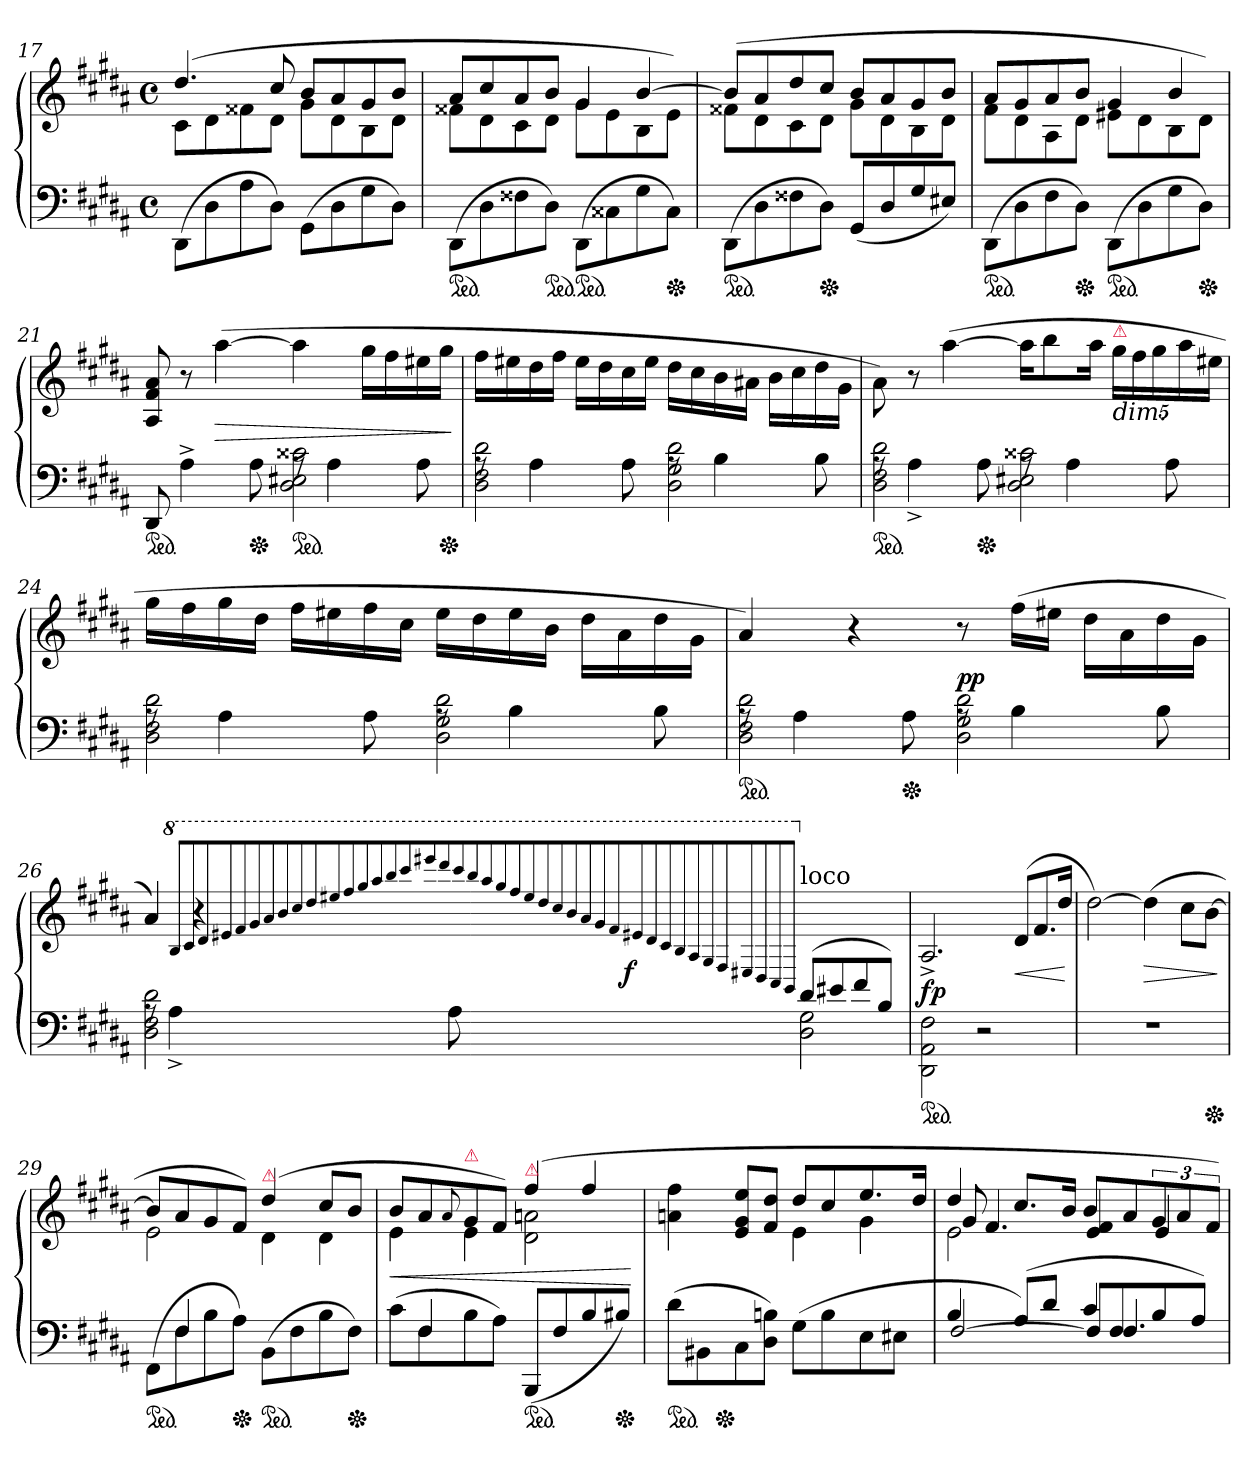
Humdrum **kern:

**kern	**kern	**dynam
*part1	*part1	*part1
*staff2	*staff1	*staff1/2
*clefF4	*clefG2	*
*k[f#c#g#d#a#]	*k[f#c#g#d#a#]	*
*B:	*B:	*
*M4/4	*M4/4	*
*met(c)	*met(c)	*
=17	=17	=17
*	*^	*
(>8DD#\L	(>4.dd#	8c#L	.
8D#	.	8d#	.
8A#	.	8f##X	.
8D#J)	8cc#	8d#J	.
(>8GG#\L	8bL	8g#L	.
8D#	8a#	8d#	.
8G#	8g#	8B	.
8D#J)	8bJ	8d#J	.
=18	=18	=18	=18
*ped	*	*	*
(>8DD#\L	8a#L	8f##XL	.
8D#	8cc#	8d#	.
8F##X	8a#	8c#	.
*ped	*	*	*
8D#J)	8bJ	8d#J	.
*ped	*	*	*
(>8DD#\L	4g#	8g#L	.
8C##X	.	8e	.
8G#	[4b	8B	.
*Xped	*	*	*
8C##J)	.	8eJ)	.
=19	=19	=19	=19
*ped	*	*	*
(>8DD#\L	(>8bL]	8f##XL	.
8D#	8a#	8d#	.
8F##X	8dd#	8c#	.
*Xped	*	*	*
8D#J)	8cc#J	8d#J	.
(>8GG#L	8bL	8g#L	.
8D#	8a#	8d#	.
8G#	8g#	8B	.
8E#XJ)	8bJ	8d#J	.
=20	=20	=20	=20
*ped	*	*	*
(>8DD#\L	8a#L	8f#L	.
8D#	8g#	8d#	.
8F#	8a#	8A#	.
*Xped	*	*	*
8D#J)	8bJ	8d#J	.
*ped	*	*	*
(>8DD#\L	4g#	8e#XL	.
8D#	.	8d#	.
8G#	4b	8B	.
*Xped	*	*	*
8D#J)	.	8d#J)	.
*	*v	*v	*
=21	=21	=21
*^	*	*
*ped	*	*	*
2ryy	8DD#	8A# 8f# 8a#	.
.	4A#^>	8r	.
.	.	(>[4aa#	>
*Xped	*	*	*
.	8A#	.	.
*ped	*	*	*
2D#\ 2E#X\ 2c##X\	8rA	4aa#]	.
.	4A#	.	.
.	.	16gg#LL	.
.	.	16ff#	.
.	8A#	16ee#X	.
*Xped	*	*	*
.	.	16gg#JJ	.
*v	*v	*	*
.	.	]
=22	=22	=22
*^	*	*
2D#\ 2F#\ 2d#\	8rA	16ff#LL	.
.	.	16ee#X	.
.	4A#	16dd#	.
.	.	16ff#JJ	.
.	.	16ee#LL	.
.	.	16dd#	.
.	8A#	16cc#	.
.	.	16ee#JJ	.
2D#\ 2G#\ 2d#\	8rA	16dd#LL	.
.	.	16cc#	.
.	4B	16b	.
.	.	16a#XJJ	.
.	.	16bLL	.
.	.	16cc#	.
.	8B	16dd#	.
.	.	16g#JJ	.
=23	=23	=23	=23
*ped	*	*	*
2D#\ 2F#\ 2d#\	8rA	8a#\)	.
.	4A#^>	8r	.
.	.	(>[4aa#	.
*Xped	*	*	*
.	8A#	.	.
2D#\ 2E#X\ 2c##X\	8rA	16aa#KL]	.
.	.	8bb	.
.	4A#	.	.
.	.	16aa#Jk	.
!	!	!LO:TX:a:color=crimson:t=⚠	!
!	!	!LO:TX:b:i:t=dim.	!
.	.	20gg#LL	.
.	.	20ff#	.
.	.	20gg#	.
.	8A#	.	.
.	.	20aa#	.
.	.	20ee#XJJ	.
=24	=24	=24	=24
2D#\ 2F#\ 2d#\	8rA	16gg#LL	.
.	.	16ff#	.
.	4A#	16gg#	.
.	.	16dd#JJ	.
.	.	16ff#LL	.
.	.	16ee#X	.
.	8A#	16ff#	.
.	.	16cc#JJ	.
2D#\ 2G#\ 2d#\	8rA	16ee#LL	.
.	.	16dd#	.
.	4B	16ee#	.
.	.	16bJJ	.
.	.	16dd#LL	.
.	.	16a#	.
.	8B	16dd#	.
.	.	16g#JJ	.
=25	=25	=25	=25
*ped	*	*	*
2D#\ 2F#\ 2d#\	8rA	4a#)	.
.	4A#	.	.
.	.	4r	.
*Xped	*	*	*
.	8A#	.	.
2D#\ 2G#\ 2d#\	8rA	8r	pp
.	4B	(>16ff#LL	.
.	.	16ee#XJJ	.
.	.	16dd#LL	.
.	.	16a#	.
.	8B	16dd#	.
.	.	16g#JJ	.
=26	=26	=26	=26
*	*	*^	*
2D#\ 2F#\ 2d#\	8rA	4a#)	4..ryy	.
.	4A#^>	.	.	.
.	.	4r	.	.
.	8A#	.	.	.
.	.	.	2ryy	f
*	*	*8va	*	*
.	.	8qb/L	.	.
.	.	8qcc#/	.	.
.	.	8qdd#/	.	.
.	.	8qee#X/	.	.
.	.	8qff#/	.	.
.	.	8qgg#/	.	.
.	.	8qaa#/	.	.
.	.	8qbb/	.	.
.	.	8qccc#/	.	.
.	.	8qddd#/	.	.
.	.	8qeee#X/	.	.
.	.	8qfff#/	.	.
.	.	8qggg#/	.	.
.	.	8qaaa#/	.	.
.	.	8qbbb/	.	.
.	.	8qcccc#/	.	.
.	.	8qeeee#X/	.	.
.	.	8qdddd#/	.	.
.	.	8qcccc#/	.	.
.	.	8qbbb/	.	.
.	.	8qaaa#/	.	.
.	.	8qggg#/	.	.
.	.	8qfff#/	.	.
.	.	8qeee#/	.	.
.	.	8qddd#/	.	.
.	.	8qccc#/	.	.
.	.	8qbb/	.	.
.	.	8qaa#/	.	.
.	.	8qgg#/	.	.
.	.	8qff#/	.	.
.	.	8qee#X/	.	.
.	.	8qdd#/	.	.
.	.	8qcc#/	.	.
.	.	8qb/	.	.
.	.	8qa#/	.	.
.	.	8qg#/	.	.
.	.	8qf#/	.	.
.	.	8qe#X/	.	.
.	.	8qd#/	.	.
.	.	8qc#/	.	.
.	.	8qB/J	.	.
*	*	*X8va	*	*
!	!	!LO:TX:a:t=loco	!	!
(<8d#L	2D# 2G#	2ryy	.	.
8e#X	.	.	.	.
8f#	.	.	.	.
8BJ)	.	.	.	.
.	.	.	16ryy	.
=27	=27	=27	=27	=27
!LO:TX:b:color=crimson:t=⚠	!	!	!	!
*v	*v	*	*	*
*	*v	*v	*
*ped	*	*
2DD#\ 2AA#\ 2F#\	2.A#^>/	fp
2r	.	.
*	*Xtuplet	*
.	(>12d#L	<
.	12.f#	.
.	24dd#Jk	.
.	.	[
=28	=28	=28
1rF	[2dd#)	.
.	(>4dd#]	>
.	8cc#L	.
*Xped	*	*
.	[8bJ	.
.	.	]
=29	=29	=29
*^	*^	*
*ped	*	*	*	*
8ryy	(>8FF#L	8bL]	2e	.
4F#	8F#	8a#	.	.
.	8B	8g#	.	.
*Xped	*	*	*	*
8ryy	8A#J)	8f#J)	.	.
!	!	!LO:TX:a:color=crimson:t=⚠	!	!
*ped	*	*	*	*
2ryy	(>8BBL	(>4dd#	4d#	.
.	8F#	.	.	.
.	8B	8cc#L	4d#	.
*Xped	*	*	*	*
.	8F#J)	8bJ	.	.
=30	=30	=30	=30	=30
8ryy	(>8c#L	8bL	4e	<
4F#	8F#	8a#	.	.
.	.	8qqa#/	.	.
!	!	!LO:TX:a:color=crimson:t=⚠	!	!
.	8B	8g#	4e	.
8ryy	8A#J)	8f#J)	.	.
!	!	!LO:TX:a:color=crimson:t=⚠	!	!
!LO:TX:b:color=crimson:t=⚠	!	!	!	!
*ped	*	*	*	*
2ryy	(>8BBBL	(>4ff#	2d# 2an	.
.	8F#	.	.	.
.	8B	4ff#	.	.
*Xped	*	*	*	*
.	8B#XJ)	.	.	.
*v	*v	*	*	*
*	*v	*v	*
.	.	[
=31	=31	=31
*	*^	*
*ped	*	*	*
*	*	*^	*
(>8d#L	4ryy	4an 4ff#	8.ryy	.
8BB#X	.	.	.	.
*Xped	*	*	*	*
.	.	.	2ryy	.
8C#	8e 8g# 8eeL	4ryy	.	.
8D# 8BnJ)	8f# 8dd#J	.	.	.
(>8G#L	8dd#L	4e	.	.
8B	8cc#	.	.	.
.	.	.	4ryy	.
8E	8.ee	4g#	.	.
8E#XJ	.	.	.	.
.	16dd#Jk	.	16ryy	.
=32	=32	=32	=32	=32
*^	*	*	*	*
*	*^	*	*	*	*
4B	2ryy	[2F#	4dd#	8g#/	2e\	.
.	.	.	.	4.f#/	.	.
(>8A#L)	.	.	8.cc#L	.	.	.
8d#J	.	.	.	.	.	.
.	.	.	16bJk	.	.	.
4c#	8ryy	8F#L]	8bL	2ryy	4e 4f#	.
.	4.F#/	8F#	8a#	.	.	.
*	*	*	*tuplet	*	*	*
4ryy	.	8B	12g#	.	4e	.
.	.	.	12a#	.	.	.
.	.	8A#J)	.	.	.	.
.	.	.	12f#J)	.	.	.
*v	*v	*v	*	*	*	*
*	*v	*v	*v	*
=	=	=
*-	*-	*-
